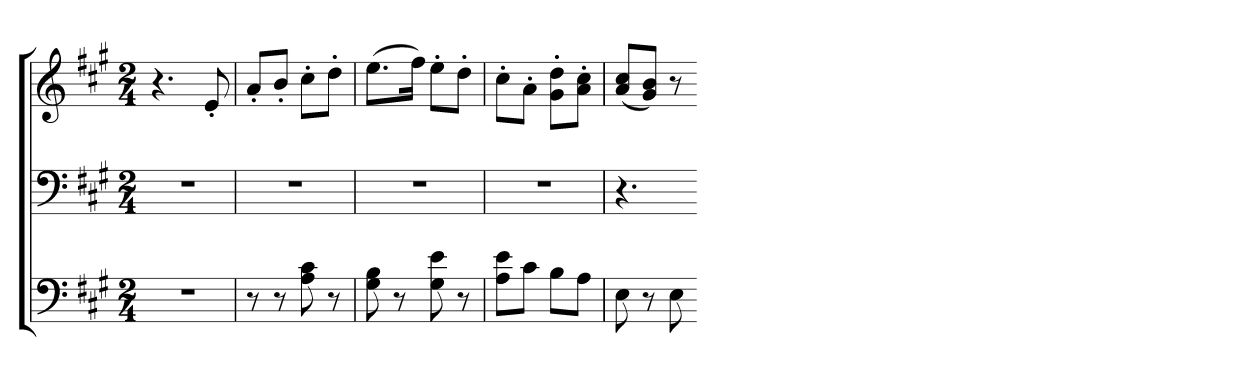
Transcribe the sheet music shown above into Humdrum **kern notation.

**kern	**kern	**kern
*part3	*part2	*part1
*staff3	*staff2	*staff1
*clefF4	*clefF4	*clefG2
*k[f#c#g#]	*k[f#c#g#]	*k[f#c#g#]
*A:	*A:	*A:
*M2/4	*M2/4	*M2/4
=	=	=
2r	2r	4.r
.	.	8e'
=2	=2	=2
8r	2r	8a'L
8r	.	8b'J
8A 8c#	.	8cc#'L
8r	.	8dd'J
=3	=3	=3
8G# 8B	2r	(8.eeL
8r	.	.
.	.	16ff#Jk)
8G# 8e	.	8ee'L
8r	.	8dd'J
=4	=4	=4
8A 8eL	2r	8cc#'L
8c#J	.	8a'J
8BL	.	8g#' 8dd'L
8AJ	.	8a' 8cc#'J
=5	=5	=5
8E	4.r	(8a 8cc#L
8r	.	8g# 8bJ)
8E	.	8r
=-	=-	=-
*-	*-	*-
